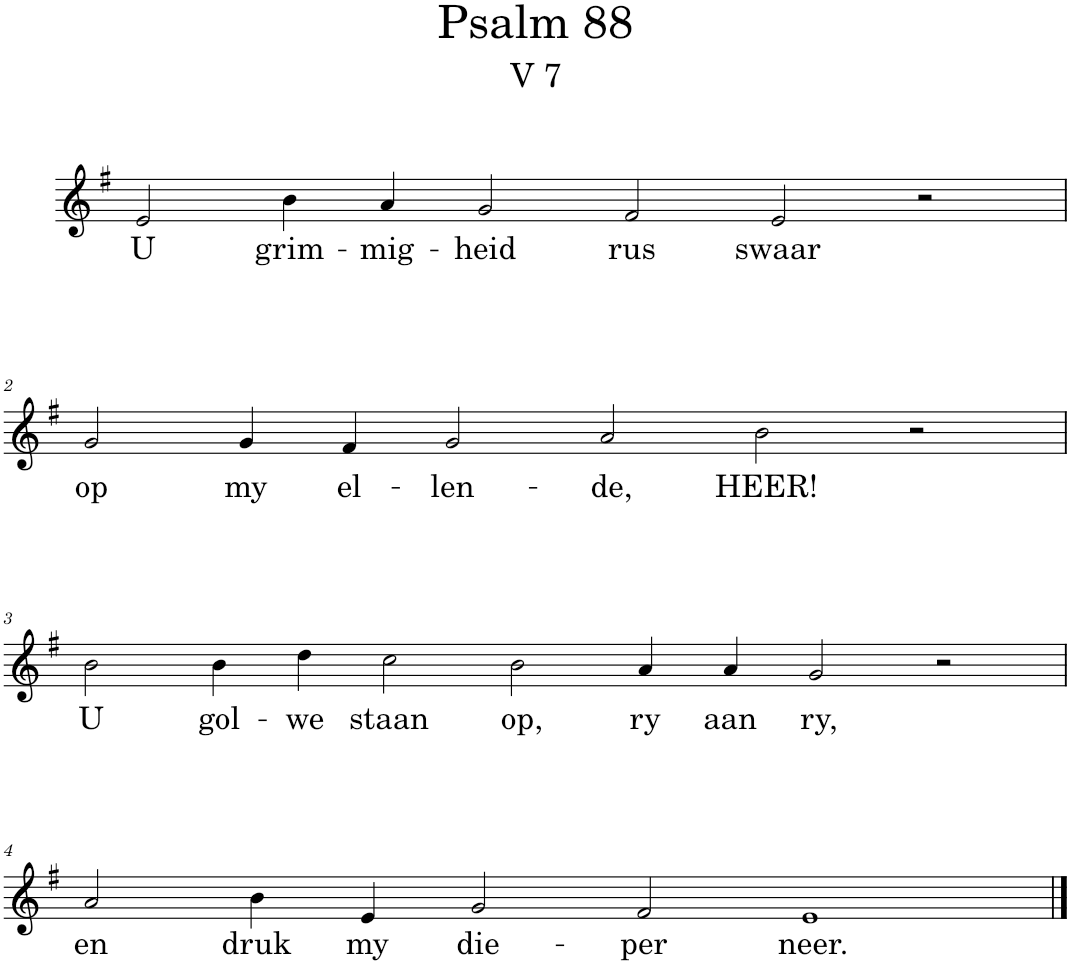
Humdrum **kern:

**kern	**text
*part1	*part1
*staff1	*staff1
*I"Pipe Organ	*
*I'Org.	*
*clefG2	*
*k[f#]	*
*M12/4	*
=1	=1
!	!LO:LY:b
2e/	U
!	!LO:LY:b
4b\	grim-
!	!LO:LY:b
4a/	-mig-
!	!LO:LY:b
2g/	-heid
!	!LO:LY:b
2f#/	rus
!	!LO:LY:b
2e/	swaar
2r	.
!!LO:LB:g=z
=2	=2
!	!LO:LY:b
2g/	op
!	!LO:LY:b
4g/	my
!	!LO:LY:b
4f#/	el-
!	!LO:LY:b
2g/	-len-
!	!LO:LY:b
2a/	-de,
!	!LO:LY:b
2b\	HEER!
2r	.
!!LO:LB:g=z
=3	=3
*M14/4	*
!	!LO:LY:b
2b\	U
!	!LO:LY:b
4b\	gol-
!	!LO:LY:b
4dd\	-we
!	!LO:LY:b
2cc\	staan
!	!LO:LY:b
2b\	op,
!	!LO:LY:b
4a/	ry
!	!LO:LY:b
4a/	aan
!	!LO:LY:b
2g/	ry,
2r	.
!!LO:LB:g=z
=4	=4
*M12/4	*
!	!LO:LY:b
2a/	en
!	!LO:LY:b
4b\	druk
!	!LO:LY:b
4e/	my
!	!LO:LY:b
2g/	die-
!	!LO:LY:b
2f#/	-per
!	!LO:LY:b
1e	neer.
==	==
*-	*-
